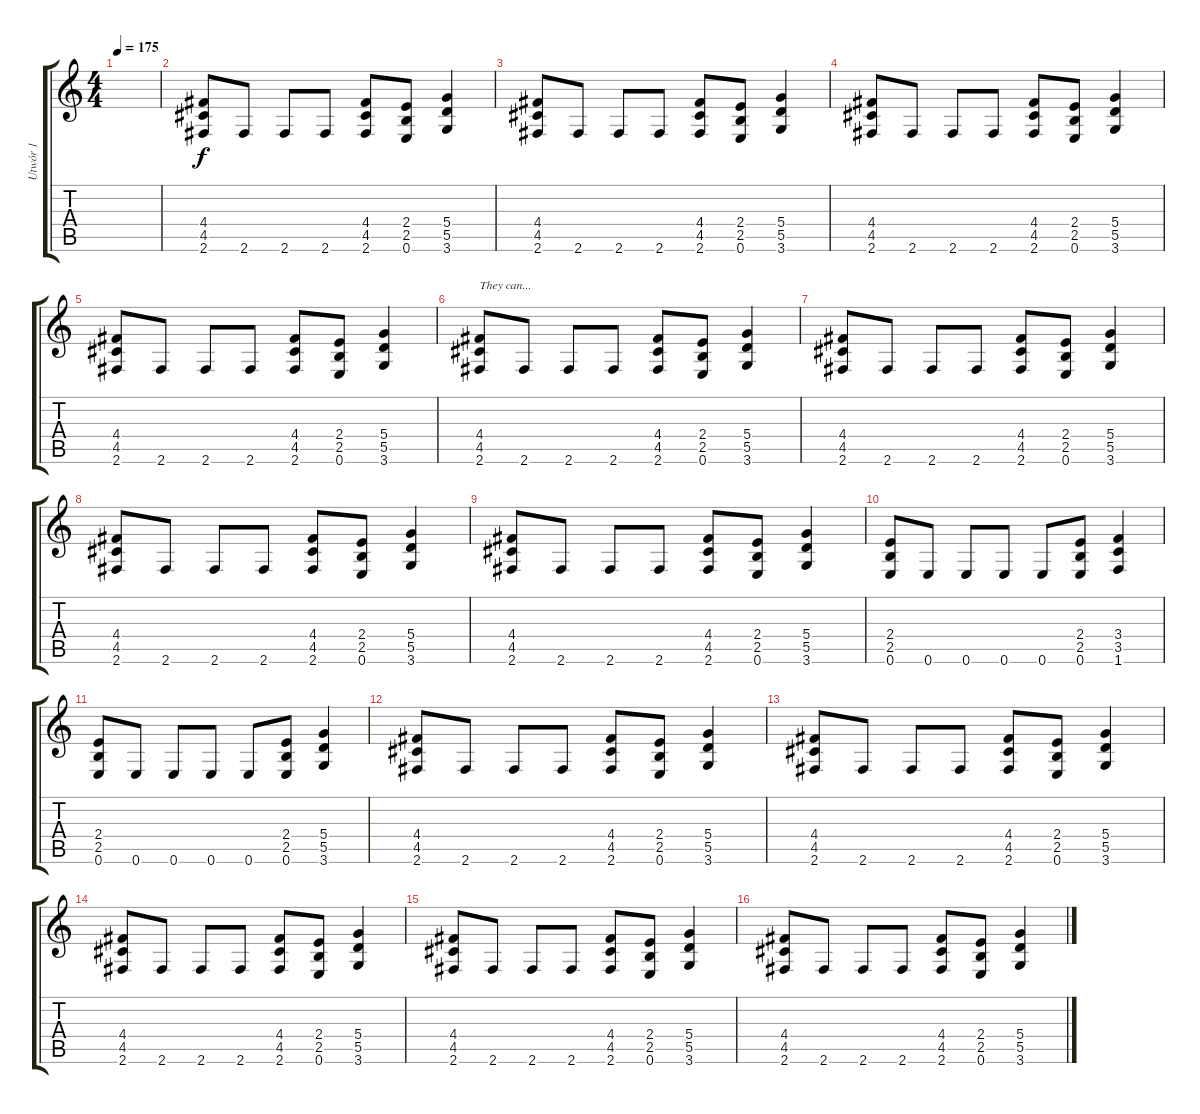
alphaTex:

\track ("Utwór 1" "Utwór 1") {instrument distortionguitar}
\staff {score tabs}
\tuning (E4 B3 G3 D3 A2 E2) {hide}
\ts (4 4)
\tempo 175
\clef g2
\ks c
|
(4.4 4.5 2.6).8 2.6.8 2.6.8 2.6.8 (4.4 4.5 2.6).8 (2.4 2.5 0.6).8 (5.4 5.5 3.6).4 |
(4.4 4.5 2.6).8 2.6.8 2.6.8 2.6.8 (4.4 4.5 2.6).8 (2.4 2.5 0.6).8 (5.4 5.5 3.6).4 |
(4.4 4.5 2.6).8 2.6.8 2.6.8 2.6.8 (4.4 4.5 2.6).8 (2.4 2.5 0.6).8 (5.4 5.5 3.6).4 |
(4.4 4.5 2.6).8 2.6.8 2.6.8 2.6.8 (4.4 4.5 2.6).8 (2.4 2.5 0.6).8 (5.4 5.5 3.6).4 |
(4.4 4.5 2.6).8{txt "They can..."} 2.6.8 2.6.8 2.6.8 (4.4 4.5 2.6).8 (2.4 2.5 0.6).8 (5.4 5.5 3.6).4 |
(4.4 4.5 2.6).8 2.6.8 2.6.8 2.6.8 (4.4 4.5 2.6).8 (2.4 2.5 0.6).8 (5.4 5.5 3.6).4 |
(4.4 4.5 2.6).8 2.6.8 2.6.8 2.6.8 (4.4 4.5 2.6).8 (2.4 2.5 0.6).8 (5.4 5.5 3.6).4 |
(4.4 4.5 2.6).8 2.6.8 2.6.8 2.6.8 (4.4 4.5 2.6).8 (2.4 2.5 0.6).8 (5.4 5.5 3.6).4 |
(2.4 2.5 0.6).8 0.6.8 0.6.8 0.6.8 0.6.8 (2.4 2.5 0.6).8 (3.4 3.5 1.6).4 |
(2.4 2.5 0.6).8 0.6.8 0.6.8 0.6.8 0.6.8 (2.4 2.5 0.6).8 (5.4 5.5 3.6).4 |
(4.4 4.5 2.6).8 2.6.8 2.6.8 2.6.8 (4.4 4.5 2.6).8 (2.4 2.5 0.6).8 (5.4 5.5 3.6).4 |
(4.4 4.5 2.6).8 2.6.8 2.6.8 2.6.8 (4.4 4.5 2.6).8 (2.4 2.5 0.6).8 (5.4 5.5 3.6).4 |
(4.4 4.5 2.6).8 2.6.8 2.6.8 2.6.8 (4.4 4.5 2.6).8 (2.4 2.5 0.6).8 (5.4 5.5 3.6).4 |
(4.4 4.5 2.6).8 2.6.8 2.6.8 2.6.8 (4.4 4.5 2.6).8 (2.4 2.5 0.6).8 (5.4 5.5 3.6).4 |
(4.4 4.5 2.6).8 2.6.8 2.6.8 2.6.8 (4.4 4.5 2.6).8 (2.4 2.5 0.6).8 (5.4 5.5 3.6).4
